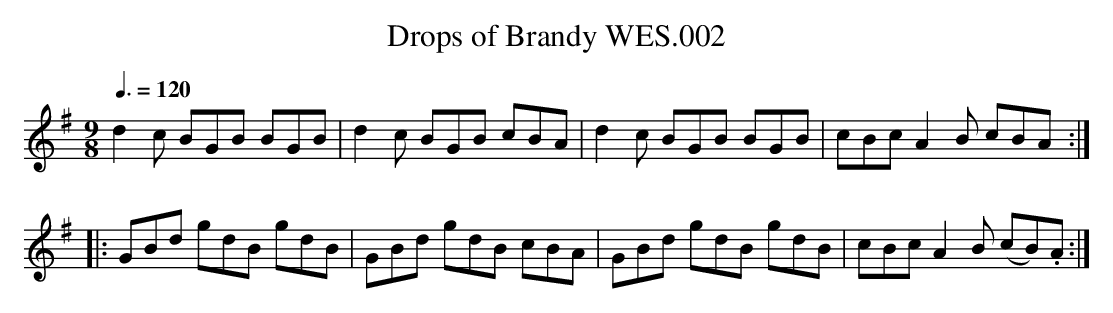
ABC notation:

X:1
T:Drops of Brandy WES.002
M:9/8
L:1/8
Q:3/8=120
K:G
d2c BGB BGB|d2c BGB cBA|d2c BGB BGB| cBcA2B cBA:|
|:GBd gdB gdB|GBd gdB cBA|GBd gdB gdB|cBc A2B (cB).A :|
